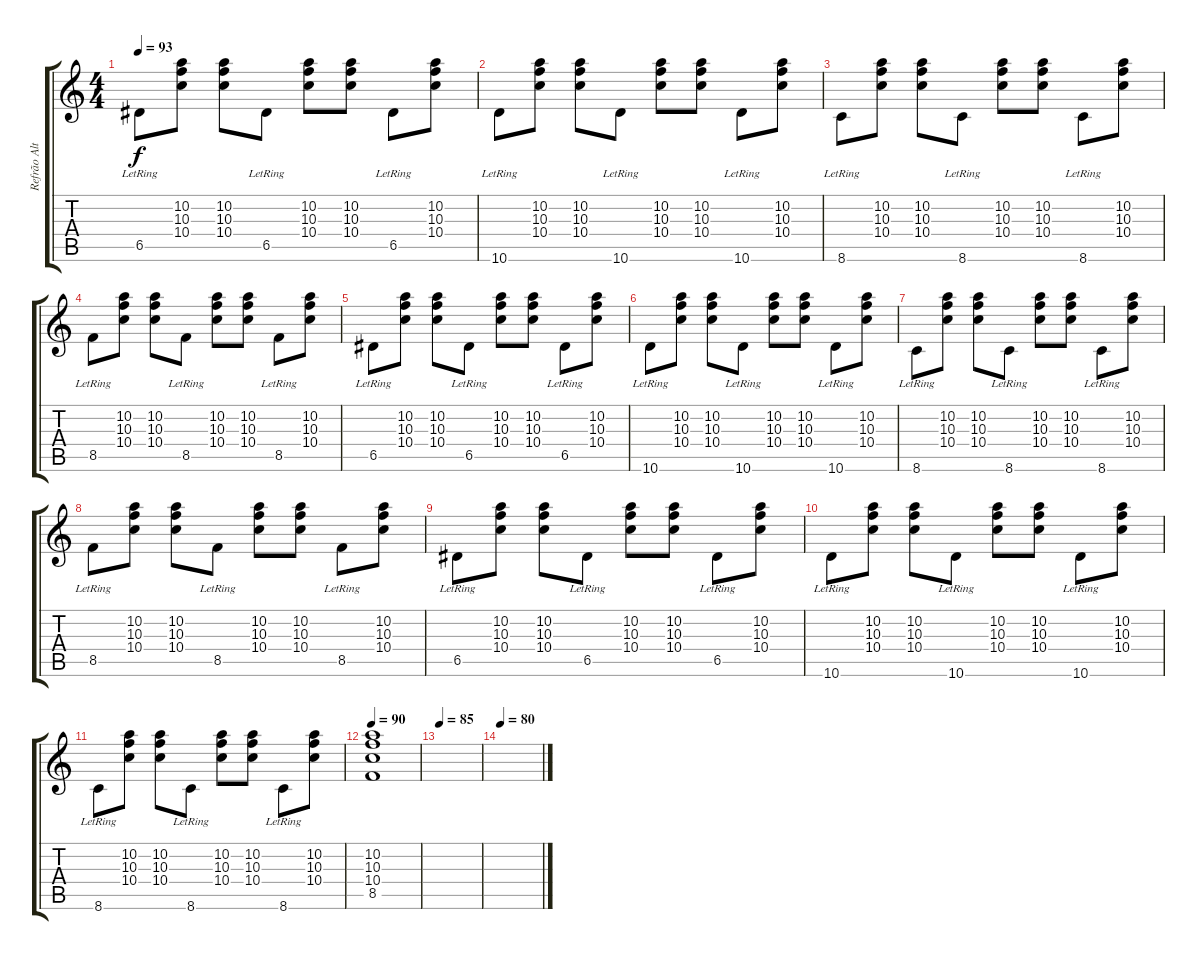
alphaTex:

\track ("Refrão Alternativo (Mais Simples)" "Refrão Alt") {instrument acousticguitarnylon}
\staff {score tabs}
\tuning (E4 B3 G3 D3 A2 E2) {hide}
\ts (4 4)
\tempo 93
\clef g2
\ks c
6.5{lr}.8{dy f} (10.2 10.3 10.4).8 (10.2 10.3 10.4).8 6.5{lr}.8 (10.2 10.3 10.4).8 (10.2 10.3 10.4).8 6.5{lr}.8 (10.2 10.3 10.4).8 |
10.6{lr}.8 (10.2 10.3 10.4).8 (10.2 10.3 10.4).8 10.6{lr}.8 (10.2 10.3 10.4).8 (10.2 10.3 10.4).8 10.6{lr}.8 (10.2 10.3 10.4).8 |
8.6{lr}.8 (10.2 10.3 10.4).8 (10.2 10.3 10.4).8 8.6{lr}.8 (10.2 10.3 10.4).8 (10.2 10.3 10.4).8 8.6{lr}.8 (10.2 10.3 10.4).8 |
8.5{lr}.8 (10.2 10.3 10.4).8 (10.2 10.3 10.4).8 8.5{lr}.8 (10.2 10.3 10.4).8 (10.2 10.3 10.4).8 8.5{lr}.8 (10.2 10.3 10.4).8 |
6.5{lr}.8 (10.2 10.3 10.4).8 (10.2 10.3 10.4).8 6.5{lr}.8 (10.2 10.3 10.4).8 (10.2 10.3 10.4).8 6.5{lr}.8 (10.2 10.3 10.4).8 |
10.6{lr}.8 (10.2 10.3 10.4).8 (10.2 10.3 10.4).8 10.6{lr}.8 (10.2 10.3 10.4).8 (10.2 10.3 10.4).8 10.6{lr}.8 (10.2 10.3 10.4).8 |
8.6{lr}.8 (10.2 10.3 10.4).8 (10.2 10.3 10.4).8 8.6{lr}.8 (10.2 10.3 10.4).8 (10.2 10.3 10.4).8 8.6{lr}.8 (10.2 10.3 10.4).8 |
8.5{lr}.8 (10.2 10.3 10.4).8 (10.2 10.3 10.4).8 8.5{lr}.8 (10.2 10.3 10.4).8 (10.2 10.3 10.4).8 8.5{lr}.8 (10.2 10.3 10.4).8 |
6.5{lr}.8 (10.2 10.3 10.4).8 (10.2 10.3 10.4).8 6.5{lr}.8 (10.2 10.3 10.4).8 (10.2 10.3 10.4).8 6.5{lr}.8 (10.2 10.3 10.4).8 |
10.6{lr}.8 (10.2 10.3 10.4).8 (10.2 10.3 10.4).8 10.6{lr}.8 (10.2 10.3 10.4).8 (10.2 10.3 10.4).8 10.6{lr}.8 (10.2 10.3 10.4).8 |
8.6{lr}.8 (10.2 10.3 10.4).8 (10.2 10.3 10.4).8 8.6{lr}.8 (10.2 10.3 10.4).8 (10.2 10.3 10.4).8 8.6{lr}.8 (10.2 10.3 10.4).8 |
\tempo 90
(10.2 10.3 10.4 8.5).1 |
\tempo 85
|
\tempo 80
